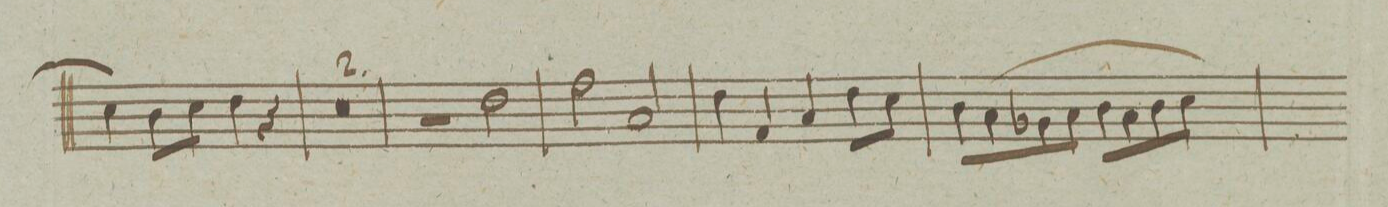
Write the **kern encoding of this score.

**kern
*I"Fagotto ſecondo
*clefF4
*k[]
*met(c)
*M4/4
4E\]
8D\L
8E\J
4F\
4r
=74
0r
=75
=76
2r
2F\
=77
2A\
2C/
=78
4F\
4AA/
4C/
8F\L
8E\J
=79
8D\L
(>8C\
8BB-X\
8C\J
8D\L
8C\
8D\
8E\J)
=80
*-
